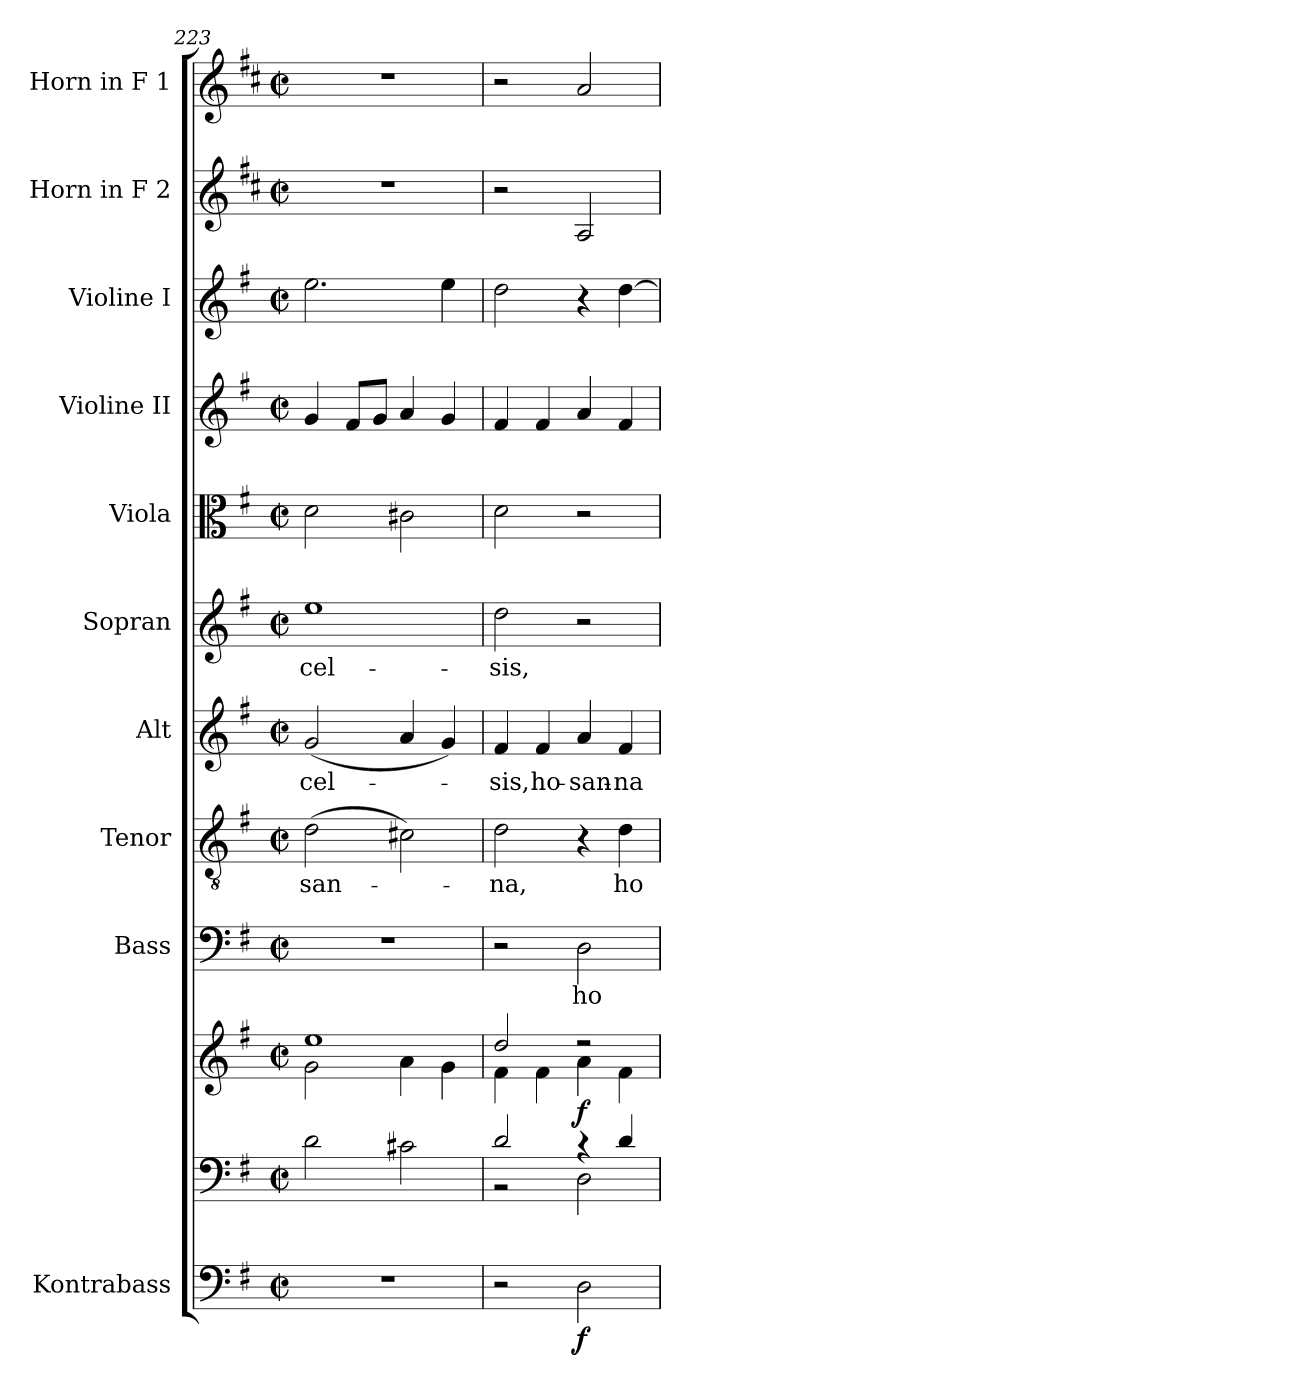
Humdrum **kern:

**kern	**dynam	**kern	**kern	**dynam	**kern	**text	**kern	**text	**kern	**text	**kern	**text	**kern	**kern	**kern	**kern	**kern
*part11	*part11	*part10	*part10	*part10	*part9	*part9	*part8	*part8	*part7	*part7	*part6	*part6	*part5	*part4	*part3	*part2	*part1
*staff12	*staff12	*staff11	*staff10	*staff10/11	*staff9	*staff9	*staff8	*staff8	*staff7	*staff7	*staff6	*staff6	*staff5	*staff4	*staff3	*staff2	*staff1
*I"Kontrabass	*	*	*	*	*I"Bass	*	*I"Tenor	*	*I"Alt	*	*I"Sopran	*	*I"Viola	*I"Violine II	*I"Violine I	*I"Horn in F 2	*I"Horn in F 1
*I'Kb.	*	*	*	*	*I'B.	*	*I'T.	*	*I'A.	*	*I'S.	*	*I'Vla.	*I'Vl. II	*I'Vl. I	*	*
!!LO:PB:g=z
*clefF4	*	*clefF4	*clefG2	*	*clefF4	*	*clefGv2	*	*clefG2	*	*clefG2	*	*clefC3	*clefG2	*clefG2	*clefG2	*clefG2
*ITrd7c12	*	*	*	*	*	*	*	*	*	*	*	*	*	*	*	*ITrd4c7	*ITrd4c7
*k[f#]	*	*k[f#]	*k[f#]	*	*k[f#]	*	*k[f#]	*	*k[f#]	*	*k[f#]	*	*k[f#]	*k[f#]	*k[f#]	*k[f#]	*k[f#]
*G:	*	*G:	*G:	*	*G:	*	*G:	*	*G:	*	*G:	*	*G:	*G:	*G:	*G:	*G:
*M2/2	*	*M2/2	*M2/2	*	*M2/2	*	*M2/2	*	*M2/2	*	*M2/2	*	*M2/2	*M2/2	*M2/2	*M2/2	*M2/2
*met(c|)	*	*met(c|)	*met(c|)	*	*met(c|)	*	*met(c|)	*	*met(c|)	*	*met(c|)	*	*met(c|)	*met(c|)	*met(c|)	*met(c|)	*met(c|)
=223	=223	=223	=223	=223	=223	=223	=223	=223	=223	=223	=223	=223	=223	=223	=223	=223	=223
*	*	*	*^	*	*	*	*	*	*	*	*	*	*	*	*	*	*
!	!	!	!	!	!	!	!	!	!LO:LY:b	!	!LO:LY:b	!	!LO:LY:b	!	!	!	!	!
1r	.	2d\	1ee	2g\	.	1r	.	(>2d\	-san-	(<2g/	-cel-	1ee	-cel-	2d\	4g/	2.ee\	1r	1r
.	.	.	.	.	.	.	.	.	.	.	.	.	.	.	8f#/L	.	.	.
.	.	.	.	.	.	.	.	.	.	.	.	.	.	.	8g/J	.	.	.
.	.	2c#X\	.	4a\	.	.	.	2c#X\)	.	4a/	.	.	.	2c#X\	4a/	.	.	.
.	.	.	.	4g\	.	.	.	.	.	4g/)	.	.	.	.	4g/	4ee\	.	.
=224	=224	=224	=224	=224	=224	=224	=224	=224	=224	=224	=224	=224	=224	=224	=224	=224	=224	=224
*	*	*^	*	*	*	*	*	*	*	*	*	*	*	*	*	*	*	*
!	!	!	!	!	!	!	!	!	!	!LO:LY:b	!	!LO:LY:b	!	!LO:LY:b	!	!	!	!	!
2r	.	2d/	2r	2dd/	4f#\	.	2r	.	2d\	-na,	4f#/	-sis,	2dd\	-sis,	2d\	4f#/	2dd\	2r	2r
!	!	!	!	!	!	!	!	!	!	!	!	!LO:LY:b	!	!	!	!	!	!	!
.	.	.	.	.	4f#\	.	.	.	.	.	4f#/	ho-	.	.	.	4f#/	.	.	.
!	!LO:DY:b	!	!	!	!	!LO:DY:b	!	!LO:LY:b	!	!	!	!LO:LY:b	!	!	!	!	!	!	!
2DD\	f	4rc	2D\	2rdd	4a\	f	2D\	ho-	4r	.	4a/	-san-	2r	.	2r	4a/	4r	2D/	2d/
!	!	!	!	!	!	!	!	!	!	!LO:LY:b	!	!LO:LY:b	!	!	!	!	!	!	!
.	.	4d/	.	.	4f#\	.	.	.	4d\	ho-	4f#/	-na	.	.	.	4f#/	[4dd\	.	.
*	*	*v	*v	*	*	*	*	*	*	*	*	*	*	*	*	*	*	*	*
*	*	*	*v	*v	*	*	*	*	*	*	*	*	*	*	*	*	*	*
=	=	=	=	=	=	=	=	=	=	=	=	=	=	=	=	=	=
*-	*-	*-	*-	*-	*-	*-	*-	*-	*-	*-	*-	*-	*-	*-	*-	*-	*-
